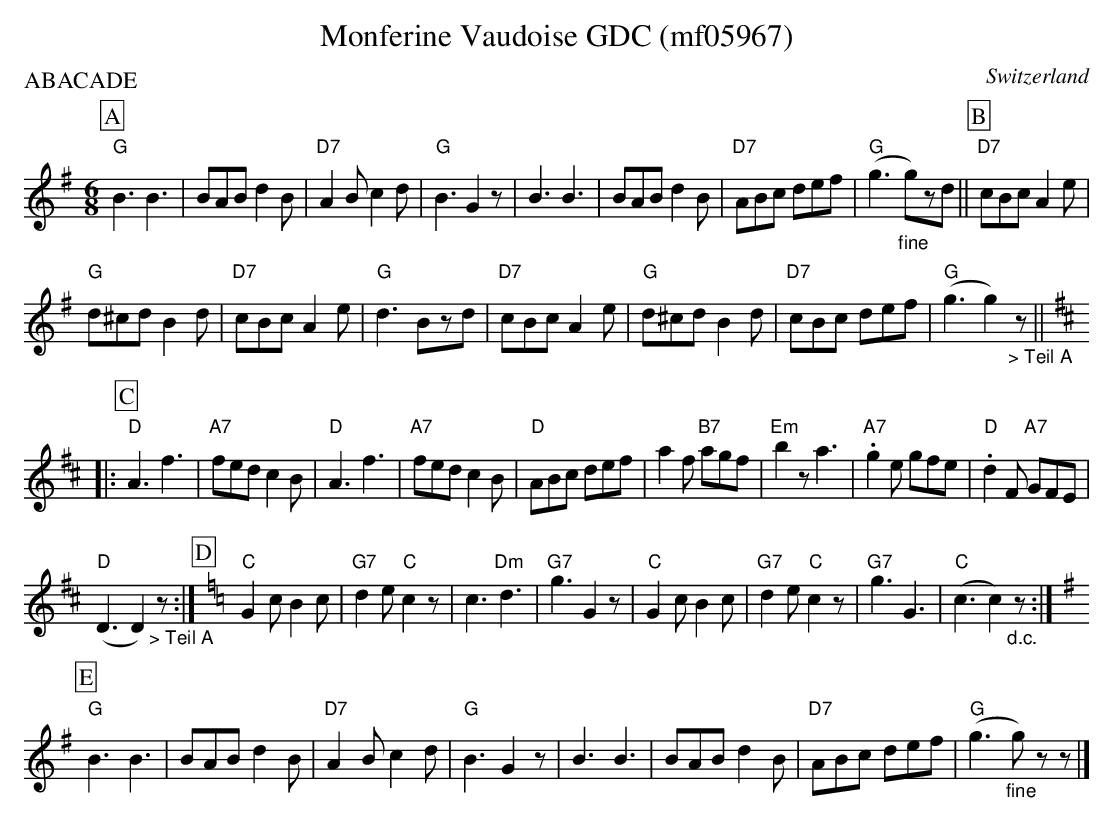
X:1
T: Monferine Vaudoise GDC (mf05967)
O:Switzerland
M:6/8
L:1/8
P:ABACADE
K:G major
[P:A] "G"B3B3 | BAB d2B | "D7"A2Bc2d | "G"B3G2z | B3B3 | BAB d2B | "D7"ABc def | "G"(g3 "_fine"g)zd ||[P:B]  "D7"cBc A2e |
"G"d^cd B2d | "D7"cBc A2e | "G"d3 Bzd | "D7"cBc A2e | "G"d^cd B2d | "D7"cBc def | "G"(g3g2)"_> Teil A"z ||[P:C]  [K:D]
|: "D"A3f3 | "A7"fed c2B | "D"A3f3 | "A7"fed c2B | "D"ABc def | a2f "B7"agf | "Em"b2za3 | "A7".g2e gfe | "D".d2F"A7" GFE |
"D"(D3D2"_> Teil A")z :|[P:D] [K:C] "C"G2cB2c | "G7"d2e"C"c2z | c3"Dm"d3 | "G7"g3G2z | "C"G2cB2c | "G7"d2e"C"c2z | "G7"g3G3 | "C"(c3c2)"_d.c."z :|
[P:E][K:G] "G"B3B3 | BAB d2B | "D7"A2Bc2d | "G"B3G2z | B3B3 | BAB d2B | "D7"ABc def | "G"(g3 "_fine"g)zz |]
